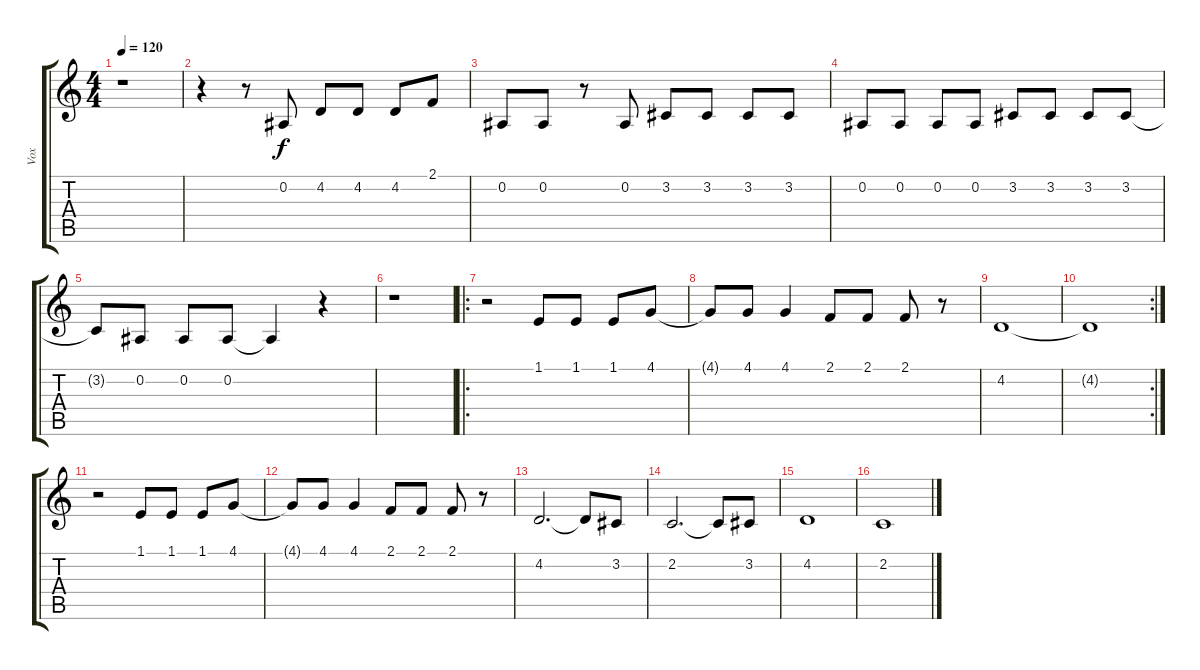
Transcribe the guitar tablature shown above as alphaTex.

\track ("Vox" "Vox") {instrument reedorgan}
\staff {score tabs}
\tuning (Eb4 Bb3 Gb3 Db3 Ab2 Eb2) {hide}
\ts (4 4)
\tempo 120
\clef g2
\ks c
r.1{dy f} |
r.4 r.8 0.2.8 4.2.8 4.2.8 4.2.8 2.1.8 |
0.2.8 0.2.8 r.8 0.2.8 3.2.8 3.2.8 3.2.8 3.2.8 |
0.2.8 0.2.8 0.2.8 0.2.8 3.2.8 3.2.8 3.2.8 3.2.8 |
3.2{t}.8 0.2.8 0.2.8 0.2.8 0.2{t}.4 r.4 |
r.1 |
\ro
r.2 1.1.8 1.1.8 1.1.8 4.1.8 |
4.1{t}.8 4.1.8 4.1.4 2.1.8 2.1.8 2.1.8 r.8 |
4.2.1 |
\rc 2
4.2{t}.1 |
r.2 1.1.8 1.1.8 1.1.8 4.1.8 |
4.1{t}.8 4.1.8 4.1.4 2.1.8 2.1.8 2.1.8 r.8 |
4.2.2{d} 4.2{t}.8 3.2.8 |
2.2.2{d} 2.2{t}.8 3.2.8 |
4.2.1 |
2.2.1
